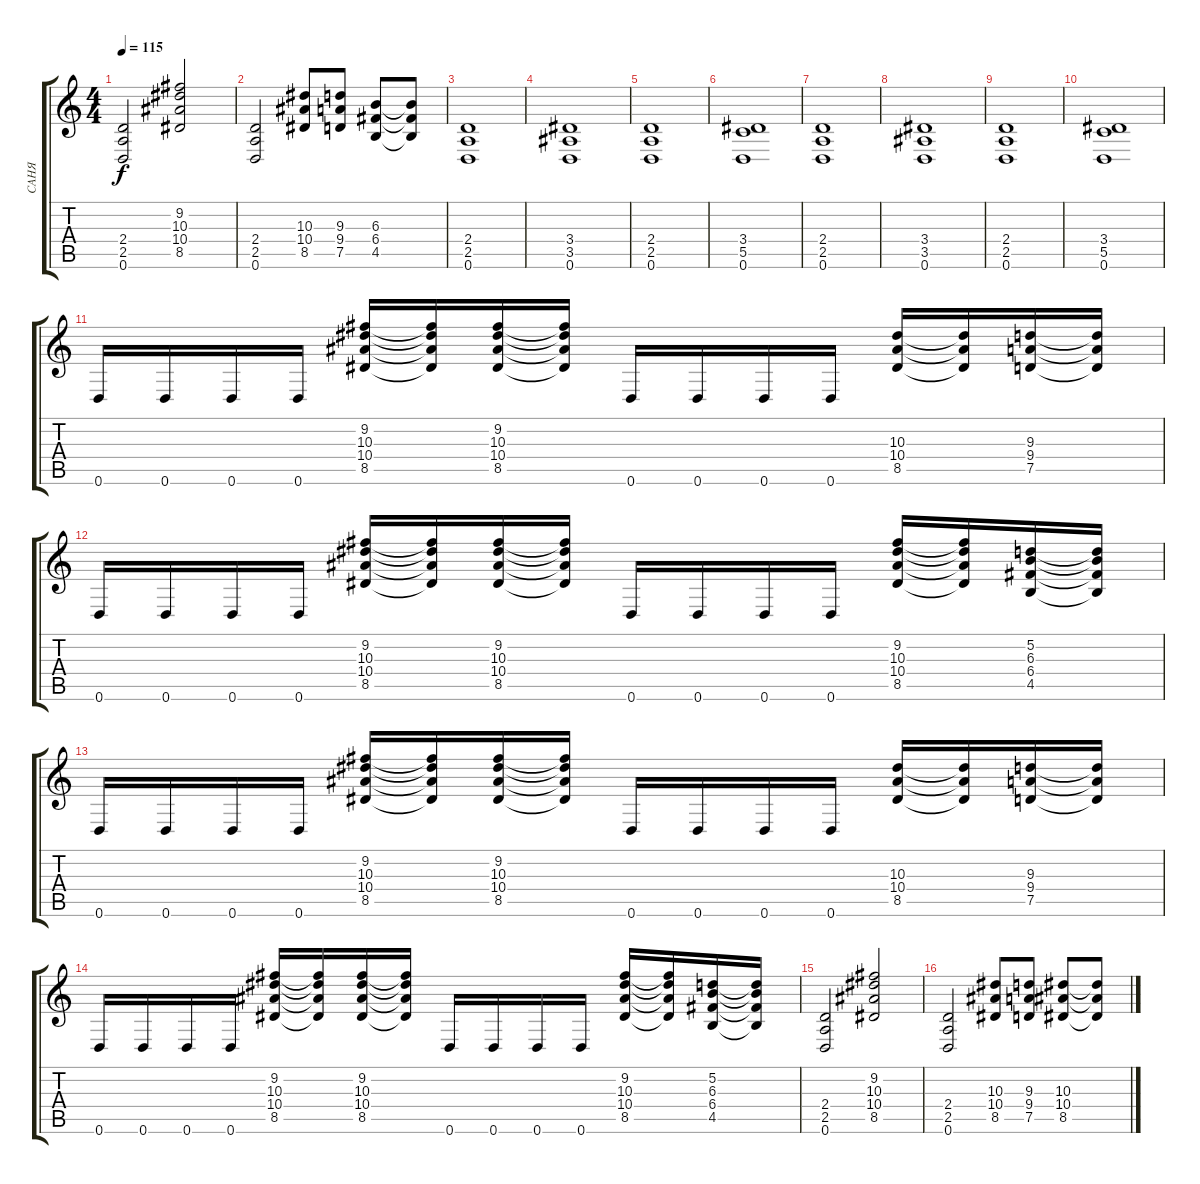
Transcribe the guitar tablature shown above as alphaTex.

\track ("САНЯ" "САНЯ") {instrument distortionguitar}
\staff {score tabs}
\tuning (D4 A3 F3 C3 G2 D2) {hide}
\ts (4 4)
\tempo 115
\clef g2
\ks c
(2.4 2.5 0.6).2{dy f} (9.2 10.3 10.4 8.5).2 |
(2.4 2.5 0.6).2 (10.3 10.4 8.5).8 (9.3 9.4 7.5).8 (6.3 6.4 4.5).8 (6.3{t} 6.4{t} 4.5{t}).8 |
(2.4 2.5 0.6).1 |
(3.4 3.5 0.6).1 |
(2.4 2.5 0.6).1 |
(3.4 5.5 0.6).1 |
(2.4 2.5 0.6).1 |
(3.4 3.5 0.6).1 |
(2.4 2.5 0.6).1 |
(3.4 5.5 0.6).1 |
0.6.16 0.6.16 0.6.16 0.6.16 (9.2 10.3 10.4 8.5).16 (9.2{t} 10.3{t} 10.4{t} 8.5{t}).16 (9.2 10.3 10.4 8.5).16 (9.2{t} 10.3{t} 10.4{t} 8.5{t}).16 0.6.16 0.6.16 0.6.16 0.6.16 (10.3 10.4 8.5).16 (10.3{t} 10.4{t} 8.5{t}).16 (9.3 9.4 7.5).16 (9.3{t} 9.4{t} 7.5{t}).16 |
0.6.16 0.6.16 0.6.16 0.6.16 (9.2 10.3 10.4 8.5).16 (9.2{t} 10.3{t} 10.4{t} 8.5{t}).16 (9.2 10.3 10.4 8.5).16 (9.2{t} 10.3{t} 10.4{t} 8.5{t}).16 0.6.16 0.6.16 0.6.16 0.6.16 (9.2 10.3 10.4 8.5).16 (9.2{t} 10.3{t} 10.4{t} 8.5{t}).16 (5.2 6.3 6.4 4.5).16 (5.2{t} 6.3{t} 6.4{t} 4.5{t}).16 |
0.6.16 0.6.16 0.6.16 0.6.16 (9.2 10.3 10.4 8.5).16 (9.2{t} 10.3{t} 10.4{t} 8.5{t}).16 (9.2 10.3 10.4 8.5).16 (9.2{t} 10.3{t} 10.4{t} 8.5{t}).16 0.6.16 0.6.16 0.6.16 0.6.16 (10.3 10.4 8.5).16 (10.3{t} 10.4{t} 8.5{t}).16 (9.3 9.4 7.5).16 (9.3{t} 9.4{t} 7.5{t}).16 |
0.6.16 0.6.16 0.6.16 0.6.16 (9.2 10.3 10.4 8.5).16 (9.2{t} 10.3{t} 10.4{t} 8.5{t}).16 (9.2 10.3 10.4 8.5).16 (9.2{t} 10.3{t} 10.4{t} 8.5{t}).16 0.6.16 0.6.16 0.6.16 0.6.16 (9.2 10.3 10.4 8.5).16 (9.2{t} 10.3{t} 10.4{t} 8.5{t}).16 (5.2 6.3 6.4 4.5).16 (5.2{t} 6.3{t} 6.4{t} 4.5{t}).16 |
(2.4 2.5 0.6).2 (9.2 10.3 10.4 8.5).2 |
(2.4 2.5 0.6).2 (10.3 10.4 8.5).8 (9.3 9.4 7.5).8 (10.3 10.4 8.5).8 (10.3{t} 10.4{t} 8.5{t}).8
